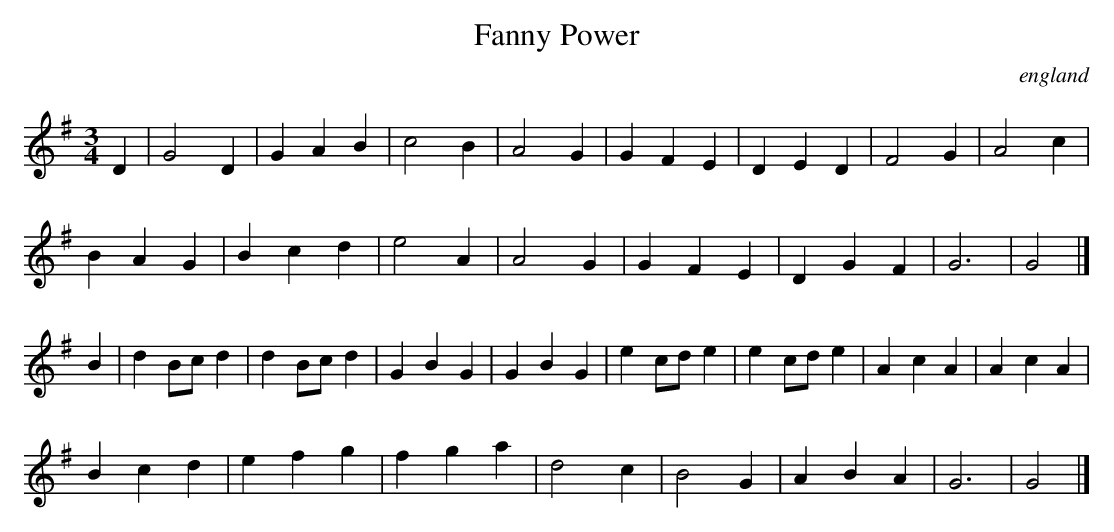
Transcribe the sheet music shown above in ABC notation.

X:1
T:Fanny Power
O:england
M:3/4
L:1/8
K:G Major
D2|G4 D2|G2 A2 B2|c4 B2|A4 G2|G2 F2 E2|D2 E2 D2|F4 G2|A4 c2|
B2 A2 G2|B2 c2 d2|e4 A2|A4 G2|G2 F2 E2|D2 G2 F2|G6|G4|]
B2|d2 Bc d2|d2 Bc d2|G2 B2 G2|G2 B2 G2|e2 cd e2|e2 cd e2|A2 c2 A2|A2 c2 A2|
B2 c2 d2|e2 f2 g2|f2 g2 a2|d4 c2|B4 G2|A2 B2 A2|G6|G4|]
